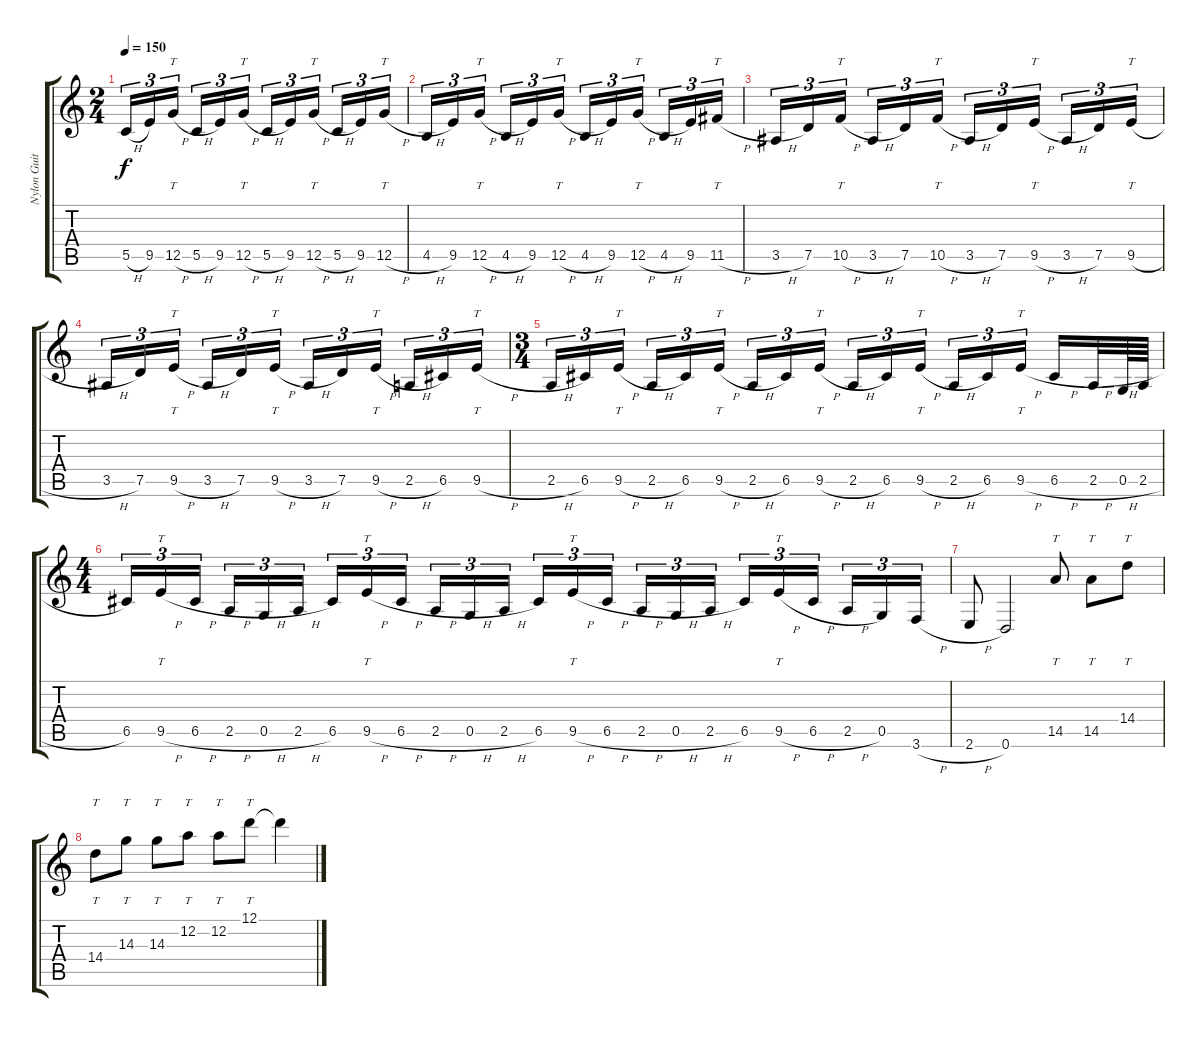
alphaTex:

\track ("Nylon Guitar" "Nylon Guit") {instrument acousticguitarnylon}
\staff {score tabs}
\tuning (D4 A3 F3 C3 G2 D2) {hide}
\ts (2 4)
\tempo 150
\clef g2
\ks c
5.5{h}.16{tu (3 2) dy f} 9.5.16{tu (3 2)} 12.5{h}.16{tt tu (3 2)} 5.5{h}.16{tu (3 2)} 9.5.16{tu (3 2)} 12.5{h}.16{tt tu (3 2)} 5.5{h}.16{tu (3 2)} 9.5.16{tu (3 2)} 12.5{h}.16{tt tu (3 2)} 5.5{h}.16{tu (3 2)} 9.5.16{tu (3 2)} 12.5{h}.16{tt tu (3 2)} |
4.5{h}.16{tu (3 2)} 9.5.16{tu (3 2)} 12.5{h}.16{tt tu (3 2)} 4.5{h}.16{tu (3 2)} 9.5.16{tu (3 2)} 12.5{h}.16{tt tu (3 2)} 4.5{h}.16{tu (3 2)} 9.5.16{tu (3 2)} 12.5{h}.16{tt tu (3 2)} 4.5{h}.16{tu (3 2)} 9.5.16{tu (3 2)} 11.5{h}.16{tt tu (3 2)} |
3.5{h}.16{tu (3 2)} 7.5.16{tu (3 2)} 10.5{h}.16{tt tu (3 2)} 3.5{h}.16{tu (3 2)} 7.5.16{tu (3 2)} 10.5{h}.16{tt tu (3 2)} 3.5{h}.16{tu (3 2)} 7.5.16{tu (3 2)} 9.5{h}.16{tt tu (3 2)} 3.5{h}.16{tu (3 2)} 7.5.16{tu (3 2)} 9.5{h}.16{tt tu (3 2)} |
3.5{h}.16{tu (3 2)} 7.5.16{tu (3 2)} 9.5{h}.16{tt tu (3 2)} 3.5{h}.16{tu (3 2)} 7.5.16{tu (3 2)} 9.5{h}.16{tt tu (3 2)} 3.5{h}.16{tu (3 2)} 7.5.16{tu (3 2)} 9.5{h}.16{tt tu (3 2)} 2.5{h}.16{tu (3 2)} 6.5.16{tu (3 2)} 9.5{h}.16{tt tu (3 2)} |
\ts (3 4)
2.5{h}.16{tu (3 2)} 6.5.16{tu (3 2)} 9.5{h}.16{tt tu (3 2)} 2.5{h}.16{tu (3 2)} 6.5.16{tu (3 2)} 9.5{h}.16{tt tu (3 2)} 2.5{h}.16{tu (3 2)} 6.5.16{tu (3 2)} 9.5{h}.16{tt tu (3 2)} 2.5{h}.16{tu (3 2)} 6.5.16{tu (3 2)} 9.5{h}.16{tt tu (3 2)} 2.5{h}.16{tu (3 2)} 6.5.16{tu (3 2)} 9.5{h}.16{tt tu (3 2)} 6.5{h}.16 2.5{h}.32 0.5{h}.64 2.5{h}.64 |
\ts (4 4)
6.5.16{tu (3 2)} 9.5{h}.16{tt tu (3 2)} 6.5{h}.16{tu (3 2)} 2.5{h}.16{tu (3 2)} 0.5{h}.16{tu (3 2)} 2.5{h}.16{tu (3 2)} 6.5.16{tu (3 2)} 9.5{h}.16{tt tu (3 2)} 6.5{h}.16{tu (3 2)} 2.5{h}.16{tu (3 2)} 0.5{h}.16{tu (3 2)} 2.5{h}.16{tu (3 2)} 6.5.16{tu (3 2)} 9.5{h}.16{tt tu (3 2)} 6.5{h}.16{tu (3 2)} 2.5{h}.16{tu (3 2)} 0.5{h}.16{tu (3 2)} 2.5{h}.16{tu (3 2)} 6.5.16{tu (3 2)} 9.5{h}.16{tt tu (3 2)} 6.5{h}.16{tu (3 2)} 2.5{h}.16{tu (3 2)} 0.5.16{tu (3 2)} 3.6{h}.16{tu (3 2)} |
2.6{h}.8 0.6.2 14.5.8{tt} 14.5.8{tt} 14.4.8{tt} |
14.4.8{tt} 14.3.8{tt} 14.3.8{tt} 12.2.8{tt} 12.2.8{tt} 12.1.8{tt} 12.1{t}.4
